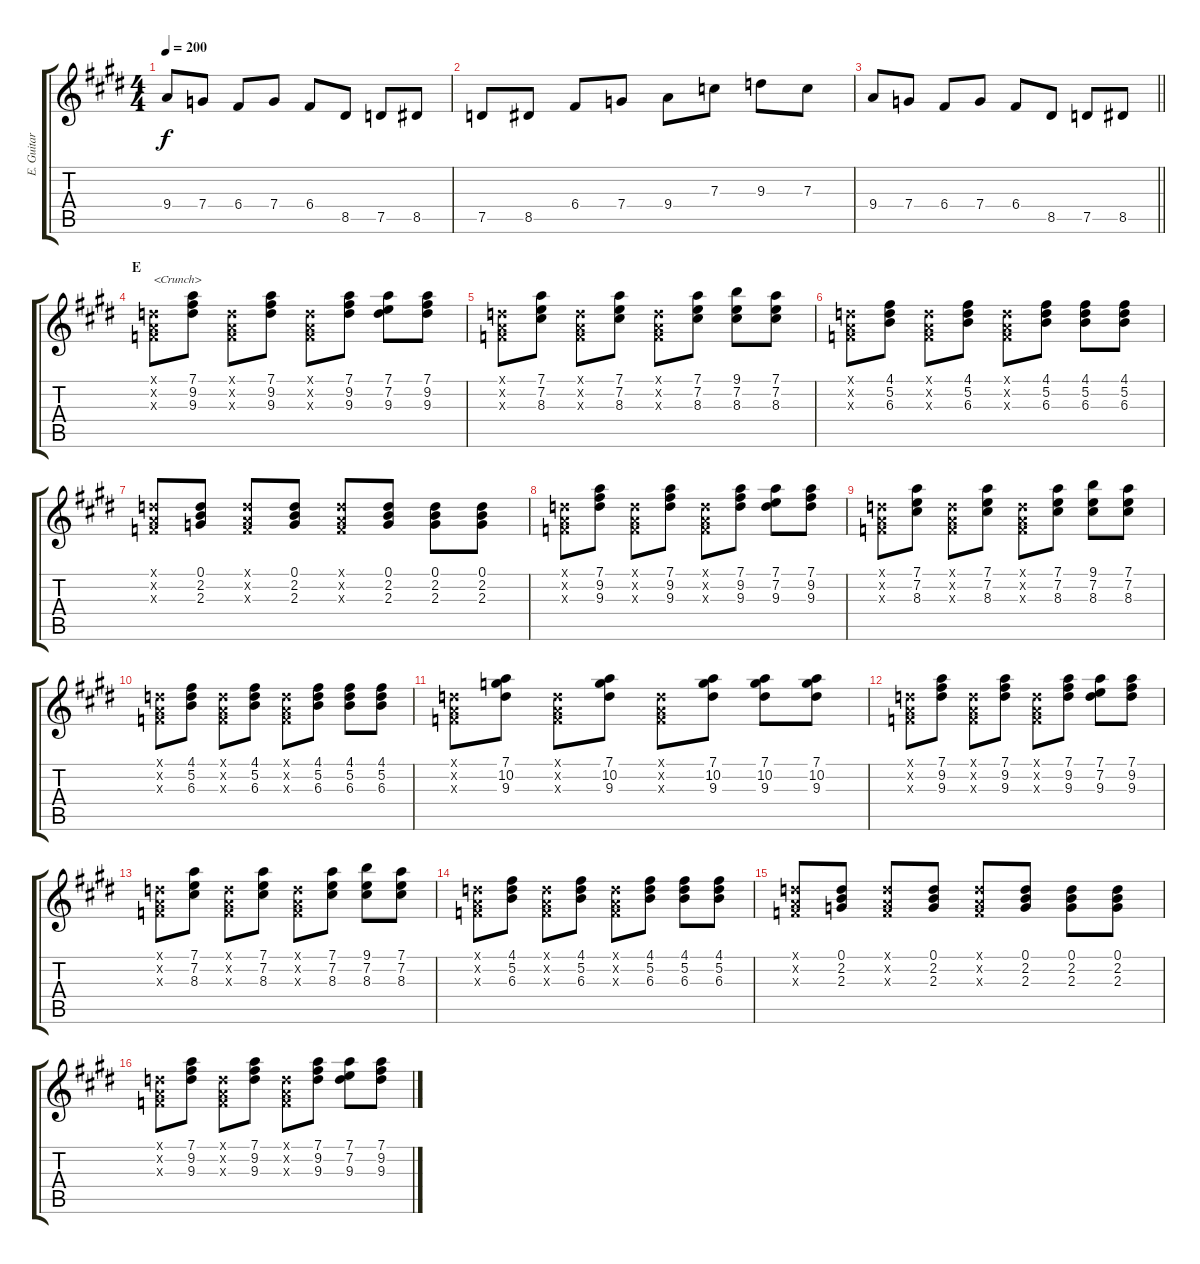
\track ("E. Guitar I" "E. Guitar ") {instrument overdrivenguitar}
\staff {score tabs}
\tuning (D4 A3 F3 C3 G2 D2) {hide}
\ts (4 4)
\tempo 200
\clef g2
\ks e
9.4.8{dy f} 7.4.8 6.4.8 7.4.8 6.4.8 8.5.8 7.5.8 8.5.8 |
7.5.8 8.5.8 6.4.8 7.4.8 9.4.8 7.3.8 9.3.8 7.3.8 |
\barLineRight lightlight
9.4.8 7.4.8 6.4.8 7.4.8 6.4.8 8.5.8 7.5.8 8.5.8 |
\section ("" "E")
(0.1{x} 0.2{x} 0.3{x}).8{txt "<Crunch>" instrument electricguitarclean} (7.1 9.2 9.3).8 (0.1{x} 0.2{x} 0.3{x}).8 (7.1 9.2 9.3).8 (0.1{x} 0.2{x} 0.3{x}).8 (7.1 9.2 9.3).8 (7.1 7.2 9.3).8 (7.1 9.2 9.3).8 |
(0.1{x} 0.2{x} 0.3{x}).8 (7.1 7.2 8.3).8 (0.1{x} 0.2{x} 0.3{x}).8 (7.1 7.2 8.3).8 (0.1{x} 0.2{x} 0.3{x}).8 (7.1 7.2 8.3).8 (9.1 7.2 8.3).8 (7.1 7.2 8.3).8 |
(0.1{x} 0.2{x} 0.3{x}).8 (4.1 5.2 6.3).8 (0.1{x} 0.2{x} 0.3{x}).8 (4.1 5.2 6.3).8 (0.1{x} 0.2{x} 0.3{x}).8 (4.1 5.2 6.3).8 (4.1 5.2 6.3).8 (4.1 5.2 6.3).8 |
(0.1{x} 0.2{x} 0.3{x}).8 (0.1 2.2 2.3).8 (0.1{x} 0.2{x} 0.3{x}).8 (0.1 2.2 2.3).8 (0.1{x} 0.2{x} 0.3{x}).8 (0.1 2.2 2.3).8 (0.1 2.2 2.3).8 (0.1 2.2 2.3).8 |
(0.1{x} 0.2{x} 0.3{x}).8 (7.1 9.2 9.3).8 (0.1{x} 0.2{x} 0.3{x}).8 (7.1 9.2 9.3).8 (0.1{x} 0.2{x} 0.3{x}).8 (7.1 9.2 9.3).8 (7.1 7.2 9.3).8 (7.1 9.2 9.3).8 |
(0.1{x} 0.2{x} 0.3{x}).8 (7.1 7.2 8.3).8 (0.1{x} 0.2{x} 0.3{x}).8 (7.1 7.2 8.3).8 (0.1{x} 0.2{x} 0.3{x}).8 (7.1 7.2 8.3).8 (9.1 7.2 8.3).8 (7.1 7.2 8.3).8 |
(0.1{x} 0.2{x} 0.3{x}).8 (4.1 5.2 6.3).8 (0.1{x} 0.2{x} 0.3{x}).8 (4.1 5.2 6.3).8 (0.1{x} 0.2{x} 0.3{x}).8 (4.1 5.2 6.3).8 (4.1 5.2 6.3).8 (4.1 5.2 6.3).8 |
(0.1{x} 0.2{x} 0.3{x}).8 (7.1 10.2 9.3).8 (0.1{x} 0.2{x} 0.3{x}).8 (7.1 10.2 9.3).8 (0.1{x} 0.2{x} 0.3{x}).8 (7.1 10.2 9.3).8 (7.1 10.2 9.3).8 (7.1 10.2 9.3).8 |
(0.1{x} 0.2{x} 0.3{x}).8 (7.1 9.2 9.3).8 (0.1{x} 0.2{x} 0.3{x}).8 (7.1 9.2 9.3).8 (0.1{x} 0.2{x} 0.3{x}).8 (7.1 9.2 9.3).8 (7.1 7.2 9.3).8 (7.1 9.2 9.3).8 |
(0.1{x} 0.2{x} 0.3{x}).8 (7.1 7.2 8.3).8 (0.1{x} 0.2{x} 0.3{x}).8 (7.1 7.2 8.3).8 (0.1{x} 0.2{x} 0.3{x}).8 (7.1 7.2 8.3).8 (9.1 7.2 8.3).8 (7.1 7.2 8.3).8 |
(0.1{x} 0.2{x} 0.3{x}).8 (4.1 5.2 6.3).8 (0.1{x} 0.2{x} 0.3{x}).8 (4.1 5.2 6.3).8 (0.1{x} 0.2{x} 0.3{x}).8 (4.1 5.2 6.3).8 (4.1 5.2 6.3).8 (4.1 5.2 6.3).8 |
(0.1{x} 0.2{x} 0.3{x}).8 (0.1 2.2 2.3).8 (0.1{x} 0.2{x} 0.3{x}).8 (0.1 2.2 2.3).8 (0.1{x} 0.2{x} 0.3{x}).8 (0.1 2.2 2.3).8 (0.1 2.2 2.3).8 (0.1 2.2 2.3).8 |
(0.1{x} 0.2{x} 0.3{x}).8 (7.1 9.2 9.3).8 (0.1{x} 0.2{x} 0.3{x}).8 (7.1 9.2 9.3).8 (0.1{x} 0.2{x} 0.3{x}).8 (7.1 9.2 9.3).8 (7.1 7.2 9.3).8 (7.1 9.2 9.3).8
